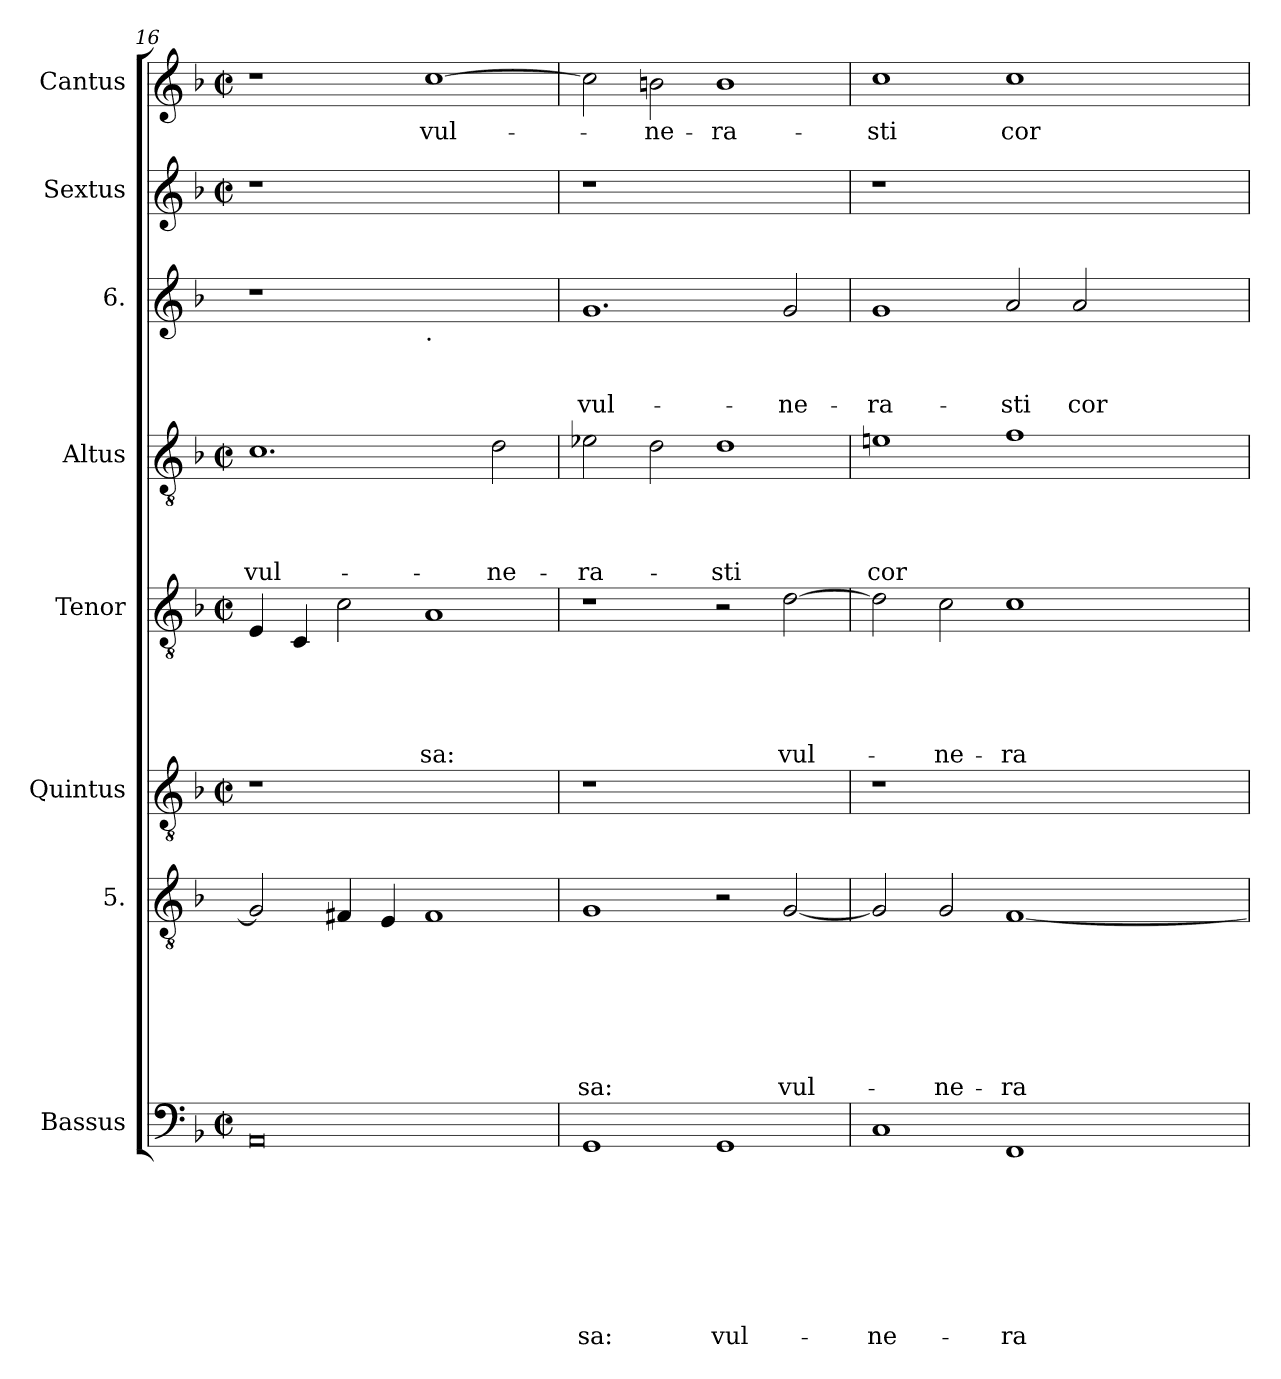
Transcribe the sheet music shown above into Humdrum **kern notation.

**kern	**text	**text	**text	**text	**text	**text	**text	**text	**kern	**text	**text	**text	**text	**text	**text	**text	**kern	**kern	**text	**text	**text	**text	**text	**kern	**text	**text	**text	**text	**kern	**text	**text	**text	**kern	**kern	**text
*part8	*part8	*part8	*part8	*part8	*part8	*part8	*part8	*part8	*part7	*part7	*part7	*part7	*part7	*part7	*part7	*part7	*part6	*part5	*part5	*part5	*part5	*part5	*part5	*part4	*part4	*part4	*part4	*part4	*part3	*part3	*part3	*part3	*part2	*part1	*part1
*staff8	*staff8	*staff8	*staff8	*staff8	*staff8	*staff8	*staff8	*staff8	*staff7	*staff7	*staff7	*staff7	*staff7	*staff7	*staff7	*staff7	*staff6	*staff5	*staff5	*staff5	*staff5	*staff5	*staff5	*staff4	*staff4	*staff4	*staff4	*staff4	*staff3	*staff3	*staff3	*staff3	*staff2	*staff1	*staff1
*I"Bassus	*	*	*	*	*	*	*	*	*I"5.	*	*	*	*	*	*	*	*I"Quintus	*I"Tenor	*	*	*	*	*	*I"Altus	*	*	*	*	*I"6.	*	*	*	*I"Sextus	*I"Cantus	*
*I'B.	*	*	*	*	*	*	*	*	*	*	*	*	*	*	*	*	*	*I'T.	*	*	*	*	*	*I'A.	*	*	*	*	*	*	*	*	*	*I'C.	*
*clefF4	*	*	*	*	*	*	*	*	*clefGv2	*	*	*	*	*	*	*	*clefGv2	*clefGv2	*	*	*	*	*	*clefGv2	*	*	*	*	*clefG2	*	*	*	*clefG2	*clefG2	*
*k[b-]	*	*	*	*	*	*	*	*	*k[b-]	*	*	*	*	*	*	*	*k[b-]	*k[b-]	*	*	*	*	*	*k[b-]	*	*	*	*	*k[b-]	*	*	*	*k[b-]	*k[b-]	*
*F:	*	*	*	*	*	*	*	*	*F:	*	*	*	*	*	*	*	*F:	*F:	*	*	*	*	*	*F:	*	*	*	*	*F:	*	*	*	*F:	*F:	*
*M2/2	*	*	*	*	*	*	*	*	*	*	*	*	*	*	*	*	*M2/2	*M2/2	*	*	*	*	*	*M2/2	*	*	*	*	*	*	*	*	*M2/2	*M2/2	*
*met(c|)	*	*	*	*	*	*	*	*	*	*	*	*	*	*	*	*	*met(c|)	*met(c|)	*	*	*	*	*	*met(c|)	*	*	*	*	*	*	*	*	*met(c|)	*met(c|)	*
=16	=16	=16	=16	=16	=16	=16	=16	=16	=16	=16	=16	=16	=16	=16	=16	=16	=16	=16	=16	=16	=16	=16	=16	=16	=16	=16	=16	=16	=16	=16	=16	=16	=16	=16	=16
!	!	!	!	!	!	!	!	!	!	!	!	!	!	!	!	!	!	!	!	!	!	!	!	!	!	!	!	!LO:LY:b	!	!	!	!	!	!	!
0AA	.	.	.	.	.	.	.	.	2G/]	.	.	.	.	.	.	.	1r	4E/	.	.	.	.	.	1.c	.	.	.	vul-	1r	.	.	.	1r	1r	.
.	.	.	.	.	.	.	.	.	.	.	.	.	.	.	.	.	.	4C/	.	.	.	.	.	.	.	.	.	.	.	.	.	.	.	.	.
.	.	.	.	.	.	.	.	.	4F#X/	.	.	.	.	.	.	.	.	2c\	.	.	.	.	.	.	.	.	.	.	.	.	.	.	.	.	.
.	.	.	.	.	.	.	.	.	4E/	.	.	.	.	.	.	.	.	.	.	.	.	.	.	.	.	.	.	.	.	.	.	.	.	.	.
!	!	!	!	!	!	!	!	!	!	!	!	!	!	!	!	!	!	!	!	!	!	!	!	!	!	!	!	!	!LO:TX:b:t=.	!	!	!	!	!	!
!	!	!	!	!	!	!	!	!	!	!	!	!	!	!	!	!	!	!	!	!	!	!	!LO:LY:b	!	!	!	!	!	!	!	!	!	!	!	!LO:LY:b
.	.	.	.	.	.	.	.	.	1F#	.	.	.	.	.	.	.	1ryy	1A	.	.	.	.	-sa:	.	.	.	.	.	1ryy	.	.	.	1ryy	[>1cc	vul-
!	!	!	!	!	!	!	!	!	!	!	!	!	!	!	!	!	!	!	!	!	!	!	!	!	!	!	!	!LO:LY:b	!	!	!	!	!	!	!
.	.	.	.	.	.	.	.	.	.	.	.	.	.	.	.	.	.	.	.	.	.	.	.	2d\	.	.	.	-ne-	.	.	.	.	.	.	.
=17	=17	=17	=17	=17	=17	=17	=17	=17	=17	=17	=17	=17	=17	=17	=17	=17	=17	=17	=17	=17	=17	=17	=17	=17	=17	=17	=17	=17	=17	=17	=17	=17	=17	=17	=17
!	!	!	!	!	!	!	!	!LO:LY:b	!	!	!	!	!	!	!	!LO:LY:b	!	!	!	!	!	!	!	!	!	!	!	!LO:LY:b	!	!	!	!LO:LY:b	!	!	!
1GG	.	.	.	.	.	.	.	-sa:	1G	.	.	.	.	.	.	-sa:	1r	1r	.	.	.	.	.	2e-X\	.	.	.	-ra-	1.g	.	.	vul-	1r	2cc\]	.
!	!	!	!	!	!	!	!	!	!	!	!	!	!	!	!	!	!	!	!	!	!	!	!	!	!	!	!	!	!	!	!	!	!	!	!LO:LY:b
.	.	.	.	.	.	.	.	.	.	.	.	.	.	.	.	.	.	.	.	.	.	.	.	2d\	.	.	.	.	.	.	.	.	.	2bn\	-ne-
!	!	!	!	!	!	!	!	!LO:LY:b	!	!	!	!	!	!	!	!	!	!	!	!	!	!	!	!	!	!	!	!LO:LY:b	!	!	!	!	!	!	!LO:LY:b
1GG	.	.	.	.	.	.	.	vul-	2r	.	.	.	.	.	.	.	1ryy	2r	.	.	.	.	.	1d	.	.	.	-sti	.	.	.	.	1ryy	1b	-ra-
!	!	!	!	!	!	!	!	!	!	!	!	!	!	!	!	!LO:LY:b	!	!	!	!	!	!	!LO:LY:b	!	!	!	!	!	!	!	!	!LO:LY:b	!	!	!
.	.	.	.	.	.	.	.	.	[<2G/	.	.	.	.	.	.	vul-	.	[>2d\	.	.	.	.	vul-	.	.	.	.	.	2g/	.	.	-ne-	.	.	.
=18	=18	=18	=18	=18	=18	=18	=18	=18	=18	=18	=18	=18	=18	=18	=18	=18	=18	=18	=18	=18	=18	=18	=18	=18	=18	=18	=18	=18	=18	=18	=18	=18	=18	=18	=18
!	!	!	!	!	!	!	!	!LO:LY:b	!	!	!	!	!	!	!	!	!	!	!	!	!	!	!	!	!	!	!	!LO:LY:b	!	!	!	!LO:LY:b	!	!	!LO:LY:b
1C	.	.	.	.	.	.	.	-ne-	2G/]	.	.	.	.	.	.	.	1r	2d\]	.	.	.	.	.	1eni	.	.	.	cor	1g	.	.	-ra-	1r	1cc	-sti
!	!	!	!	!	!	!	!	!	!	!	!	!	!	!	!	!LO:LY:b	!	!	!	!	!	!	!LO:LY:b	!	!	!	!	!	!	!	!	!	!	!	!
.	.	.	.	.	.	.	.	.	2G/	.	.	.	.	.	.	-ne-	.	2c\	.	.	.	.	-ne-	.	.	.	.	.	.	.	.	.	.	.	.
!	!	!	!	!	!	!	!	!LO:LY:b	!	!	!	!	!	!	!	!LO:LY:b	!	!	!	!	!	!	!LO:LY:b	!	!	!	!	!	!	!	!	!LO:LY:b	!	!	!LO:LY:b
1FF	.	.	.	.	.	.	.	-ra-	[<1F	.	.	.	.	.	.	-ra-	1ryy	1c	.	.	.	.	-ra-	1f	.	.	.	.	2a/	.	.	-sti	1ryy	1cc	cor
!	!	!	!	!	!	!	!	!	!	!	!	!	!	!	!	!	!	!	!	!	!	!	!	!	!	!	!	!	!	!	!	!LO:LY:b	!	!	!
.	.	.	.	.	.	.	.	.	.	.	.	.	.	.	.	.	.	.	.	.	.	.	.	.	.	.	.	.	2a/	.	.	cor	.	.	.
=	=	=	=	=	=	=	=	=	=	=	=	=	=	=	=	=	=	=	=	=	=	=	=	=	=	=	=	=	=	=	=	=	=	=	=
*-	*-	*-	*-	*-	*-	*-	*-	*-	*-	*-	*-	*-	*-	*-	*-	*-	*-	*-	*-	*-	*-	*-	*-	*-	*-	*-	*-	*-	*-	*-	*-	*-	*-	*-	*-
